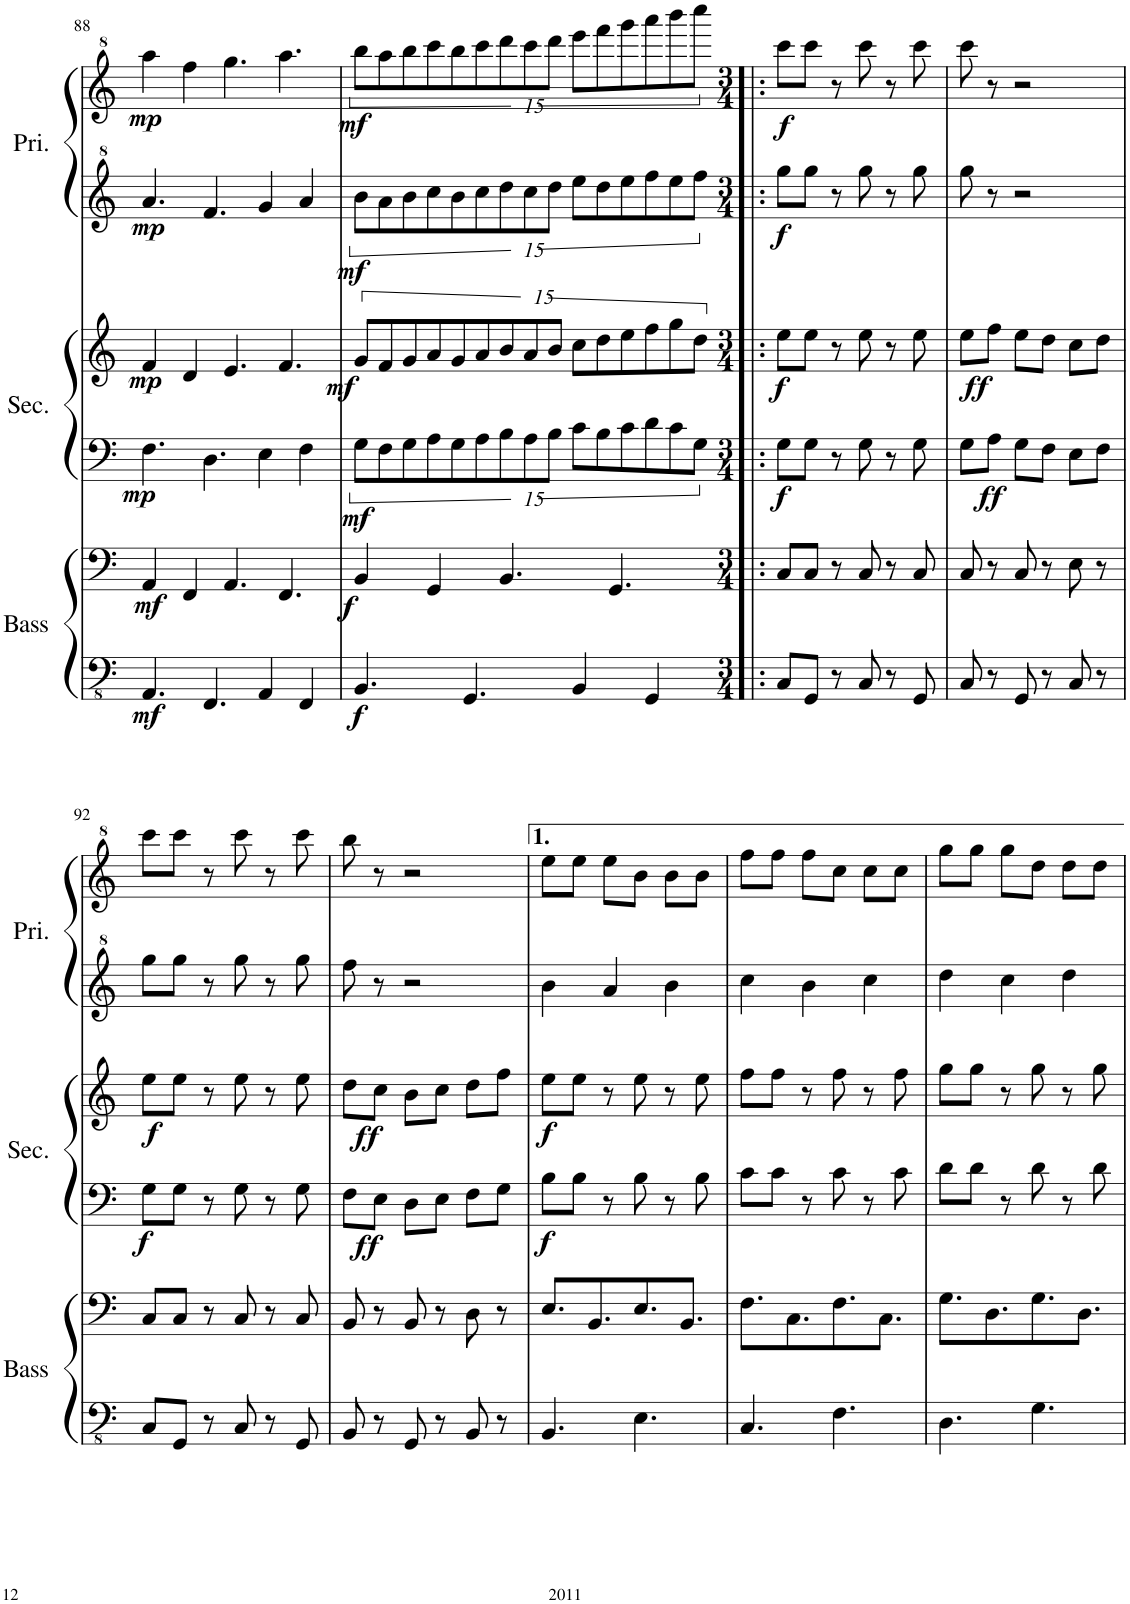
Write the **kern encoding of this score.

**kern	**kern	**dynam	**kern	**kern	**dynam	**kern	**kern	**dynam
*part3	*part3	*part3	*part2	*part2	*part2	*part1	*part1	*part1
*staff6	*staff5	*staff5/6	*staff4	*staff3	*staff3/4	*staff2	*staff1	*staff1/2
*I"Bass	*	*	*I"Secondo	*	*	*I"Primo	*	*
*I'Bass	*	*	*I'Sec.	*	*	*I'Pri.	*	*
!!LO:PB:g=z
*clefFv4	*clefF4	*	*clefF4	*clefG2	*	*clefG^2	*clefG^2	*
*k[]	*k[]	*	*k[]	*k[]	*	*k[]	*k[]	*
*M5/4	*M5/4	*	*M5/4	*M5/4	*	*M5/4	*M5/4	*
=88	=88	=88	=88	=88	=88	=88	=88	=88
!	!	!LO:DY:b=2	!	!	!	!	!	!
!	!	!LO:DY:n=1:b	!	!	!LO:DY:b=2	!	!	!
!	!	!	!	!	!LO:DY:n=1:b	!	!	!LO:DY:b=2
!	!	!	!	!	!	!	!	!LO:DY:n=1:b
4.AAA/	4AA/	mf mf	4.F\	4f/	mp mp	4.aa/	4aaa\	mp mp
.	4FF/	.	.	4d/	.	.	4fff\	.
4.FFF/	.	.	4.D\	.	.	4.ff/	.	.
.	4.AA/	.	.	4.e/	.	.	4.ggg\	.
4AAA/	.	.	4E\	.	.	4gg/	.	.
.	4.FF/	.	.	4.f/	.	.	4.aaa\	.
4FFF/	.	.	4F\	.	.	4aa/	.	.
=89	=89	=89	=89	=89	=89	=89	=89	=89
!	!	!LO:DY:b=2	!	!	!	!	!	!
!	!	!LO:DY:n=1:b	!	!	!LO:DY:b=2	!	!	!
!	!	!	!	!	!LO:DY:n=1:b	!	!	!LO:DY:b=2
!	!	!	!	!	!	!	!	!LO:DY:n=1:b
4.BBB/	4BB/	f f	12G\L	12g/L	mf mf	12bb\L	12bbb\L	mf mf
.	.	.	12F\	12f/	.	12aa\	12aaa\	.
.	.	.	12G\	12g/	.	12bb\	12bbb\	.
.	4GG/	.	12A\	12a/	.	12ccc\	12cccc\	.
.	.	.	12G\	12g/	.	12bb\	12bbb\	.
4.GGG/	.	.	.	.	.	.	.	.
.	.	.	12A\	12a/	.	12ccc\	12cccc\	.
.	4.BB/	.	12B\	12b/	.	12ddd\	12dddd\	.
.	.	.	12A\	12a/	.	12ccc\	12cccc\	.
.	.	.	12B\J	12b/J	.	12ddd\J	12dddd\J	.
4BBB/	.	.	12c\L	12cc\L	.	12eee\L	12eeee\L	.
.	.	.	12B\	12dd\	.	12ddd\	12ffff\	.
.	4.GG/	.	.	.	.	.	.	.
.	.	.	12c\	12ee\	.	12eee\	12gggg\	.
4GGG/	.	.	12d\	12ff\	.	12fff\	12aaaa\	.
.	.	.	12c\	12gg\	.	12eee\	12bbbb\	.
.	.	.	12G\J	12dd\J	.	12fff\J	12ccccc\J	.
=90!|:	=90!|:	=90!|:	=90!|:	=90!|:	=90!|:	=90!|:	=90!|:	=90!|:
*M3/4	*M3/4	*	*M3/4	*M3/4	*	*M3/4	*M3/4	*
!	!	!	!	!	!LO:DY:b=2	!	!	!
!	!	!	!	!	!LO:DY:n=1:b	!	!	!LO:DY:b=2
!	!	!	!	!	!	!	!	!LO:DY:n=1:b
8CC/L	8C/L	.	8G\L	8ee\L	f f	8ggg\L	8cccc\L	f f
8GGG/J	8C/J	.	8G\J	8ee\J	.	8ggg\J	8cccc\J	.
8r	8r	.	8r	8r	.	8r	8r	.
8CC/	8C/	.	8G\	8ee\	.	8ggg\	8cccc\	.
8r	8r	.	8r	8r	.	8r	8r	.
8GGG/	8C/	.	8G\	8ee\	.	8ggg\	8cccc\	.
=91	=91	=91	=91	=91	=91	=91	=91	=91
8CC/	8C/	.	8G\L	8ee\L	.	8ggg\	8cccc\	.
!	!	!	!	!	!LO:DY:b=2	!	!	!
!	!	!	!	!	!LO:DY:n=1:b	!	!	!
8r	8r	.	8A\J	8ff\J	ff ff	8r	8r	.
8GGG/	8C/	.	8G\L	8ee\L	.	2r	2r	.
8r	8r	.	8F\J	8dd\J	.	.	.	.
8CC/	8E\	.	8E\L	8cc\L	.	.	.	.
8r	8r	.	8F\J	8dd\J	.	.	.	.
!!LO:LB:g=z
=92	=92	=92	=92	=92	=92	=92	=92	=92
!	!	!	!	!	!LO:DY:b=2	!	!	!
!	!	!	!	!	!LO:DY:n=1:b	!	!	!
8CC/L	8C/L	.	8G\L	8ee\L	f f	8ggg\L	8cccc\L	.
8GGG/J	8C/J	.	8G\J	8ee\J	.	8ggg\J	8cccc\J	.
8r	8r	.	8r	8r	.	8r	8r	.
8CC/	8C/	.	8G\	8ee\	.	8ggg\	8cccc\	.
8r	8r	.	8r	8r	.	8r	8r	.
8GGG/	8C/	.	8G\	8ee\	.	8ggg\	8cccc\	.
=93	=93	=93	=93	=93	=93	=93	=93	=93
8BBB/	8BB/	.	8F\L	8dd\L	.	8fff\	8bbb\	.
!	!	!	!	!	!LO:DY:b=2	!	!	!
!	!	!	!	!	!LO:DY:n=1:b	!	!	!
8r	8r	.	8E\J	8cc\J	ff ff	8r	8r	.
8GGG/	8BB/	.	8D\L	8b\L	.	2r	2r	.
8r	8r	.	8E\J	8cc\J	.	.	.	.
8BBB/	8D\	.	8F\L	8dd\L	.	.	.	.
8r	8r	.	8G\J	8ff\J	.	.	.	.
=94	=94	=94	=94	=94	=94	=94	=94	=94
!	!	!	!	!	!LO:DY:b=2	!	!	!
!	!	!	!	!	!LO:DY:n=1:b	!	!	!
4.BBB/	8.E/L	.	8B\L	8ee\L	f f	4bb\	8eee\L	.
.	.	.	8B\J	8ee\J	.	.	8eee\J	.
.	8.BB/	.	.	.	.	.	.	.
.	.	.	8r	8r	.	4aa/	8eee\L	.
4.EE\	8.E/	.	8B\	8ee\	.	.	8bb\J	.
.	.	.	8r	8r	.	4bb\	8bb\L	.
.	8.BB/J	.	.	.	.	.	.	.
.	.	.	8B\	8ee\	.	.	8bb\J	.
=95	=95	=95	=95	=95	=95	=95	=95	=95
4.CC/	8.F\L	.	8c\L	8ff\L	.	4ccc\	8fff\L	.
.	.	.	8c\J	8ff\J	.	.	8fff\J	.
.	8.C\	.	.	.	.	.	.	.
.	.	.	8r	8r	.	4bb\	8fff\L	.
4.FF\	8.F\	.	8c\	8ff\	.	.	8ccc\J	.
.	.	.	8r	8r	.	4ccc\	8ccc\L	.
.	8.C\J	.	.	.	.	.	.	.
.	.	.	8c\	8ff\	.	.	8ccc\J	.
=96	=96	=96	=96	=96	=96	=96	=96	=96
4.DD\	8.G\L	.	8d\L	8gg\L	.	4ddd\	8ggg\L	.
.	.	.	8d\J	8gg\J	.	.	8ggg\J	.
.	8.D\	.	.	.	.	.	.	.
.	.	.	8r	8r	.	4ccc\	8ggg\L	.
4.GG\	8.G\	.	8d\	8gg\	.	.	8ddd\J	.
.	.	.	8r	8r	.	4ddd\	8ddd\L	.
.	8.D\J	.	.	.	.	.	.	.
.	.	.	8d\	8gg\	.	.	8ddd\J	.
=	=	=	=	=	=	=	=	=
*-	*-	*-	*-	*-	*-	*-	*-	*-
